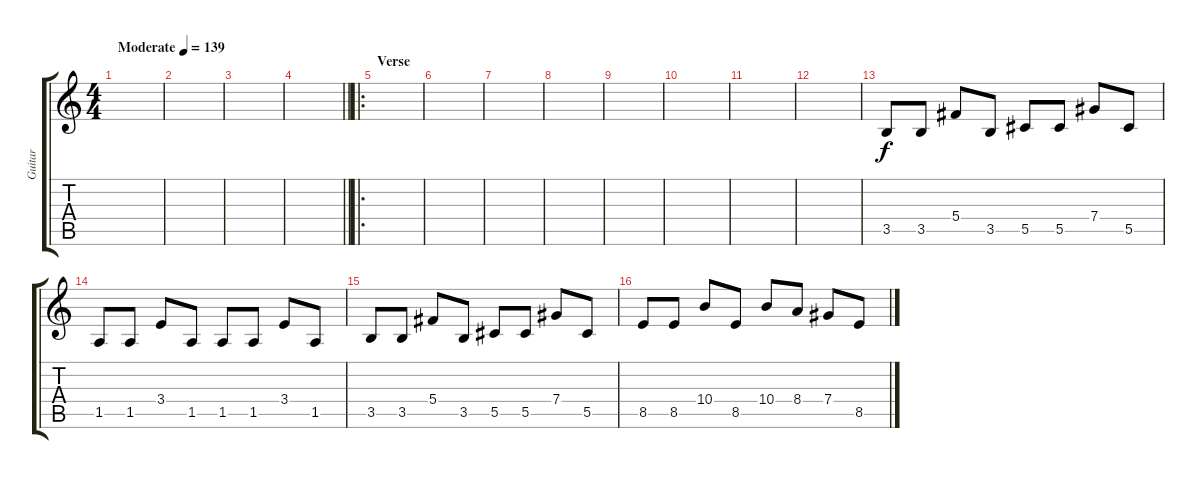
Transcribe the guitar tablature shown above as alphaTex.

\track ("Guitar" "Guitar") {instrument electricguitarclean}
\staff {score tabs}
\tuning (Eb4 Bb3 Gb3 Db3 Ab2 Eb2) {hide}
\ts (4 4)
\tempo (139 "Moderate")
\clef g2
\ks c
|
|
|
\barLineRight lightlight
|
\ro
\section ("" "Verse")
|
|
|
|
|
|
|
|
3.5.8 3.5.8 5.4.8 3.5.8 5.5.8 5.5.8 7.4.8 5.5.8 |
1.5.8 1.5.8 3.4.8 1.5.8 1.5.8 1.5.8 3.4.8 1.5.8 |
3.5.8 3.5.8 5.4.8 3.5.8 5.5.8 5.5.8 7.4.8 5.5.8 |
8.5.8 8.5.8 10.4.8 8.5.8 10.4.8 8.4.8 7.4.8 8.5.8
